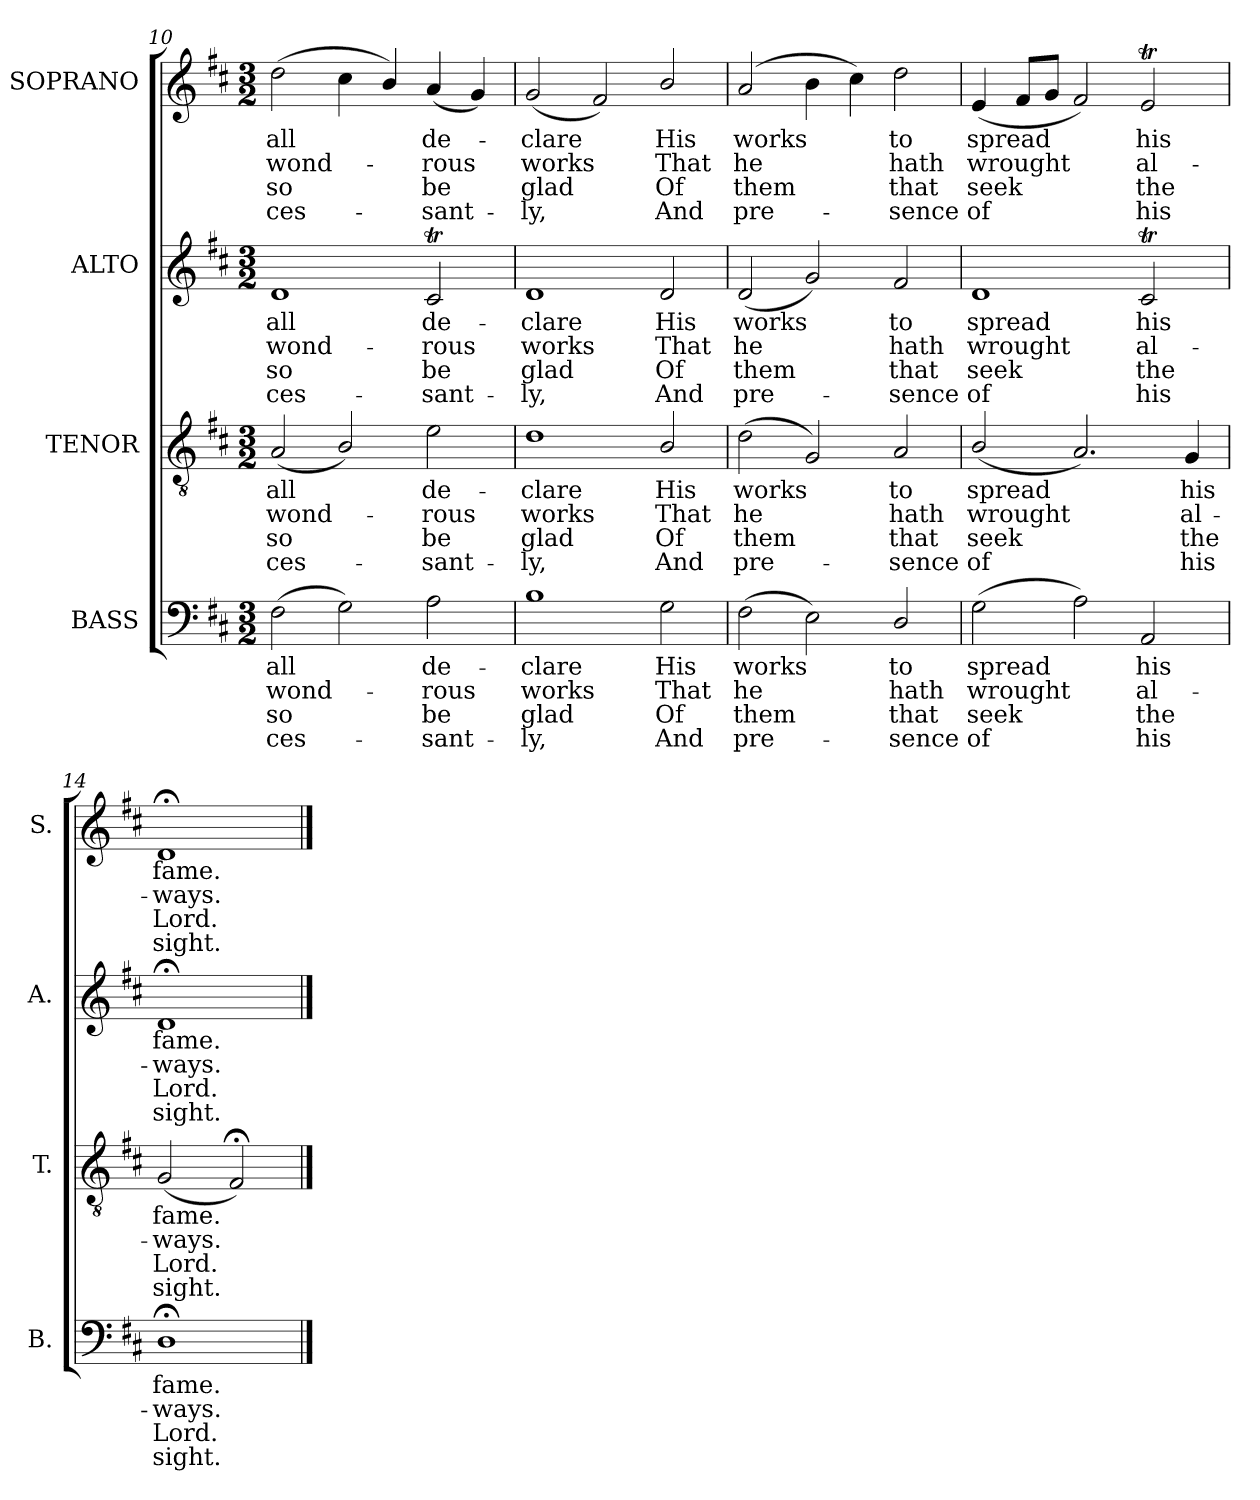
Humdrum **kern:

**kern	**text	**text	**text	**text	**kern	**text	**text	**text	**text	**kern	**text	**text	**text	**text	**kern	**text	**text	**text	**text
*part4	*part4	*part4	*part4	*part4	*part3	*part3	*part3	*part3	*part3	*part2	*part2	*part2	*part2	*part2	*part1	*part1	*part1	*part1	*part1
*staff4	*staff4	*staff4	*staff4	*staff4	*staff3	*staff3	*staff3	*staff3	*staff3	*staff2	*staff2	*staff2	*staff2	*staff2	*staff1	*staff1	*staff1	*staff1	*staff1
*I"BASS	*	*	*	*	*I"TENOR	*	*	*	*	*I"ALTO	*	*	*	*	*I"SOPRANO	*	*	*	*
*I'B.	*	*	*	*	*I'T.	*	*	*	*	*I'A.	*	*	*	*	*I'S.	*	*	*	*
*clefF4	*	*	*	*	*clefGv2	*	*	*	*	*clefG2	*	*	*	*	*clefG2	*	*	*	*
*	*	*	*	*	*ITrd7c12	*	*	*	*	*	*	*	*	*	*	*	*	*	*
*k[f#c#]	*	*	*	*	*k[f#c#]	*	*	*	*	*k[f#c#]	*	*	*	*	*k[f#c#]	*	*	*	*
*D:	*	*	*	*	*D:	*	*	*	*	*D:	*	*	*	*	*D:	*	*	*	*
*M3/2	*	*	*	*	*M3/2	*	*	*	*	*M3/2	*	*	*	*	*M3/2	*	*	*	*
=10	=10	=10	=10	=10	=10	=10	=10	=10	=10	=10	=10	=10	=10	=10	=10	=10	=10	=10	=10
!	!LO:LY:b:color=#000000	!LO:LY:b:color=#000000	!LO:LY:b:color=#000000	!LO:LY:b:color=#000000	!	!	!	!	!	!	!	!	!	!	!	!	!	!	!
!	!	!	!	!	!	!LO:LY:b:color=#000000	!LO:LY:b:color=#000000	!LO:LY:b:color=#000000	!LO:LY:b:color=#000000	!	!	!	!	!	!	!	!	!	!
!	!	!	!	!	!	!	!	!	!	!	!LO:LY:b:color=#000000	!LO:LY:b:color=#000000	!LO:LY:b:color=#000000	!LO:LY:b:color=#000000	!	!	!	!	!
!	!	!	!	!	!	!	!	!	!	!	!	!	!	!	!	!LO:LY:b:color=#000000	!LO:LY:b:color=#000000	!LO:LY:b:color=#000000	!LO:LY:b:color=#000000
(2F#i\	all	wond-	-so	ces-	(2AAi/	all	wond-	-so	ces-	1di	all	wond-	-so	ces-	(2ddi\	all	wond-	-so	ces-
2Gi\)	.	.	.	.	2BBi/)	.	.	.	.	.	.	.	.	.	4cc#i\	.	.	.	.
.	.	.	.	.	.	.	.	.	.	.	.	.	.	.	4bi/)	.	.	.	.
!	!LO:LY:b:color=#000000	!LO:LY:b:color=#000000	!LO:LY:b:color=#000000	!LO:LY:b:color=#000000	!	!	!	!	!	!	!	!	!	!	!	!	!	!	!
!	!	!	!	!	!	!LO:LY:b:color=#000000	!LO:LY:b:color=#000000	!LO:LY:b:color=#000000	!LO:LY:b:color=#000000	!	!	!	!	!	!	!	!	!	!
!	!	!	!	!	!	!	!	!	!	!	!LO:LY:b:color=#000000	!LO:LY:b:color=#000000	!LO:LY:b:color=#000000	!LO:LY:b:color=#000000	!	!	!	!	!
!	!	!	!	!	!	!	!	!	!	!	!	!	!	!	!	!LO:LY:b:color=#000000	!LO:LY:b:color=#000000	!LO:LY:b:color=#000000	!LO:LY:b:color=#000000
2Ai\	de-	-rous	-be	sant-	2Ei\	de-	-rous	-be	sant-	2c#ti/	de-	-rous	-be	sant-	(4ai/	de-	-rous	-be	sant-
.	.	.	.	.	.	.	.	.	.	.	.	.	.	.	4gi/)	.	.	.	.
=11	=11	=11	=11	=11	=11	=11	=11	=11	=11	=11	=11	=11	=11	=11	=11	=11	=11	=11	=11
!	!LO:LY:b:color=#000000	!LO:LY:b:color=#000000	!LO:LY:b:color=#000000	!LO:LY:b:color=#000000	!	!	!	!	!	!	!	!	!	!	!	!	!	!	!
!	!	!	!	!	!	!LO:LY:b:color=#000000	!LO:LY:b:color=#000000	!LO:LY:b:color=#000000	!LO:LY:b:color=#000000	!	!	!	!	!	!	!	!	!	!
!	!	!	!	!	!	!	!	!	!	!	!LO:LY:b:color=#000000	!LO:LY:b:color=#000000	!LO:LY:b:color=#000000	!LO:LY:b:color=#000000	!	!	!	!	!
!	!	!	!	!	!	!	!	!	!	!	!	!	!	!	!	!LO:LY:b:color=#000000	!LO:LY:b:color=#000000	!LO:LY:b:color=#000000	!LO:LY:b:color=#000000
1Bi	-clare	works	-glad	ly,	1Di	-clare	works	-glad	ly,	1di	-clare	works	-glad	ly,	(2gi/	-clare	works	-glad	ly,
.	.	.	.	.	.	.	.	.	.	.	.	.	.	.	2f#i/)	.	.	.	.
!	!LO:LY:b:color=#000000	!LO:LY:b:color=#000000	!LO:LY:b:color=#000000	!LO:LY:b:color=#000000	!	!	!	!	!	!	!	!	!	!	!	!	!	!	!
!	!	!	!	!	!	!LO:LY:b:color=#000000	!LO:LY:b:color=#000000	!LO:LY:b:color=#000000	!LO:LY:b:color=#000000	!	!	!	!	!	!	!	!	!	!
!	!	!	!	!	!	!	!	!	!	!	!LO:LY:b:color=#000000	!LO:LY:b:color=#000000	!LO:LY:b:color=#000000	!LO:LY:b:color=#000000	!	!	!	!	!
!	!	!	!	!	!	!	!	!	!	!	!	!	!	!	!	!LO:LY:b:color=#000000	!LO:LY:b:color=#000000	!LO:LY:b:color=#000000	!LO:LY:b:color=#000000
2Gi\	His	That	Of	And	2BBi/	His	That	Of	And	2di/	His	That	Of	And	2bi/	His	That	Of	And
=12	=12	=12	=12	=12	=12	=12	=12	=12	=12	=12	=12	=12	=12	=12	=12	=12	=12	=12	=12
!	!LO:LY:b:color=#000000	!LO:LY:b:color=#000000	!LO:LY:b:color=#000000	!LO:LY:b:color=#000000	!	!	!	!	!	!	!	!	!	!	!	!	!	!	!
!	!	!	!	!	!	!LO:LY:b:color=#000000	!LO:LY:b:color=#000000	!LO:LY:b:color=#000000	!LO:LY:b:color=#000000	!	!	!	!	!	!	!	!	!	!
!	!	!	!	!	!	!	!	!	!	!	!LO:LY:b:color=#000000	!LO:LY:b:color=#000000	!LO:LY:b:color=#000000	!LO:LY:b:color=#000000	!	!	!	!	!
!	!	!	!	!	!	!	!	!	!	!	!	!	!	!	!	!LO:LY:b:color=#000000	!LO:LY:b:color=#000000	!LO:LY:b:color=#000000	!LO:LY:b:color=#000000
(2F#i\	works	he	them	pre-	(2Di\	works	he	them	pre-	(2di/	works	he	them	pre-	(2ai/	works	he	them	pre-
2Ei\)	.	.	.	.	2GGi/)	.	.	.	.	2gi/)	.	.	.	.	4bi\	.	.	.	.
.	.	.	.	.	.	.	.	.	.	.	.	.	.	.	4cc#i\)	.	.	.	.
!	!LO:LY:b:color=#000000	!LO:LY:b:color=#000000	!LO:LY:b:color=#000000	!LO:LY:b:color=#000000	!	!	!	!	!	!	!	!	!	!	!	!	!	!	!
!	!	!	!	!	!	!LO:LY:b:color=#000000	!LO:LY:b:color=#000000	!LO:LY:b:color=#000000	!LO:LY:b:color=#000000	!	!	!	!	!	!	!	!	!	!
!	!	!	!	!	!	!	!	!	!	!	!LO:LY:b:color=#000000	!LO:LY:b:color=#000000	!LO:LY:b:color=#000000	!LO:LY:b:color=#000000	!	!	!	!	!
!	!	!	!	!	!	!	!	!	!	!	!	!	!	!	!	!LO:LY:b:color=#000000	!LO:LY:b:color=#000000	!LO:LY:b:color=#000000	!LO:LY:b:color=#000000
2Di/	to	hath	-that	sence	2AAi/	to	hath	-that	sence	2f#i/	to	hath	-that	sence	2ddi\	to	hath	-that	sence
=13	=13	=13	=13	=13	=13	=13	=13	=13	=13	=13	=13	=13	=13	=13	=13	=13	=13	=13	=13
!	!LO:LY:b:color=#000000	!LO:LY:b:color=#000000	!LO:LY:b:color=#000000	!LO:LY:b:color=#000000	!	!	!	!	!	!	!	!	!	!	!	!	!	!	!
!	!	!	!	!	!	!LO:LY:b:color=#000000	!LO:LY:b:color=#000000	!LO:LY:b:color=#000000	!LO:LY:b:color=#000000	!	!	!	!	!	!	!	!	!	!
!	!	!	!	!	!	!	!	!	!	!	!LO:LY:b:color=#000000	!LO:LY:b:color=#000000	!LO:LY:b:color=#000000	!LO:LY:b:color=#000000	!	!	!	!	!
!	!	!	!	!	!	!	!	!	!	!	!	!	!	!	!	!LO:LY:b:color=#000000	!LO:LY:b:color=#000000	!LO:LY:b:color=#000000	!LO:LY:b:color=#000000
(2Gi\	spread	wrought	seek	of	(2BBi/	spread	wrought	seek	of	1di	spread	wrought	seek	of	(4ei/	spread	wrought	seek	of
.	.	.	.	.	.	.	.	.	.	.	.	.	.	.	8f#i/L	.	.	.	.
.	.	.	.	.	.	.	.	.	.	.	.	.	.	.	8gi/J	.	.	.	.
2Ai\)	.	.	.	.	2.AAi/)	.	.	.	.	.	.	.	.	.	2f#i/)	.	.	.	.
!	!LO:LY:b:color=#000000	!LO:LY:b:color=#000000	!LO:LY:b:color=#000000	!LO:LY:b:color=#000000	!	!	!	!	!	!	!	!	!	!	!	!	!	!	!
!	!	!	!	!	!	!	!	!	!	!	!LO:LY:b:color=#000000	!LO:LY:b:color=#000000	!LO:LY:b:color=#000000	!LO:LY:b:color=#000000	!	!	!	!	!
!	!	!	!	!	!	!	!	!	!	!	!	!	!	!	!	!LO:LY:b:color=#000000	!LO:LY:b:color=#000000	!LO:LY:b:color=#000000	!LO:LY:b:color=#000000
2AAi/	his	al-	the	his	.	.	.	.	.	2c#ti/	his	al-	the	his	2eTi/	his	al-	the	his
!	!	!	!	!	!	!LO:LY:b:color=#000000	!LO:LY:b:color=#000000	!LO:LY:b:color=#000000	!LO:LY:b:color=#000000	!	!	!	!	!	!	!	!	!	!
.	.	.	.	.	4GGi/	his	al-	the	his	.	.	.	.	.	.	.	.	.	.
=14	=14	=14	=14	=14	=14	=14	=14	=14	=14	=14	=14	=14	=14	=14	=14	=14	=14	=14	=14
!	!LO:LY:b:color=#000000	!LO:LY:b:color=#000000	!LO:LY:b:color=#000000	!LO:LY:b:color=#000000	!	!	!	!	!	!	!	!	!	!	!	!	!	!	!
!	!	!	!	!	!	!LO:LY:b:color=#000000	!LO:LY:b:color=#000000	!LO:LY:b:color=#000000	!LO:LY:b:color=#000000	!	!	!	!	!	!	!	!	!	!
!	!	!	!	!	!	!	!	!	!	!	!LO:LY:b:color=#000000	!LO:LY:b:color=#000000	!LO:LY:b:color=#000000	!LO:LY:b:color=#000000	!	!	!	!	!
!	!	!	!	!	!	!	!	!	!	!	!	!	!	!	!	!LO:LY:b:color=#000000	!LO:LY:b:color=#000000	!LO:LY:b:color=#000000	!LO:LY:b:color=#000000
1D;i	fame.	-ways.	Lord.	sight.	(2GGi/	fame.	-ways.	Lord.	sight.	1d;i	fame.	-ways.	Lord.	sight.	1d;i	fame.	-ways.	Lord.	sight.
.	.	.	.	.	2FF#;i/)	.	.	.	.	.	.	.	.	.	.	.	.	.	.
==	==	==	==	==	==	==	==	==	==	==	==	==	==	==	==	==	==	==	==
*-	*-	*-	*-	*-	*-	*-	*-	*-	*-	*-	*-	*-	*-	*-	*-	*-	*-	*-	*-
